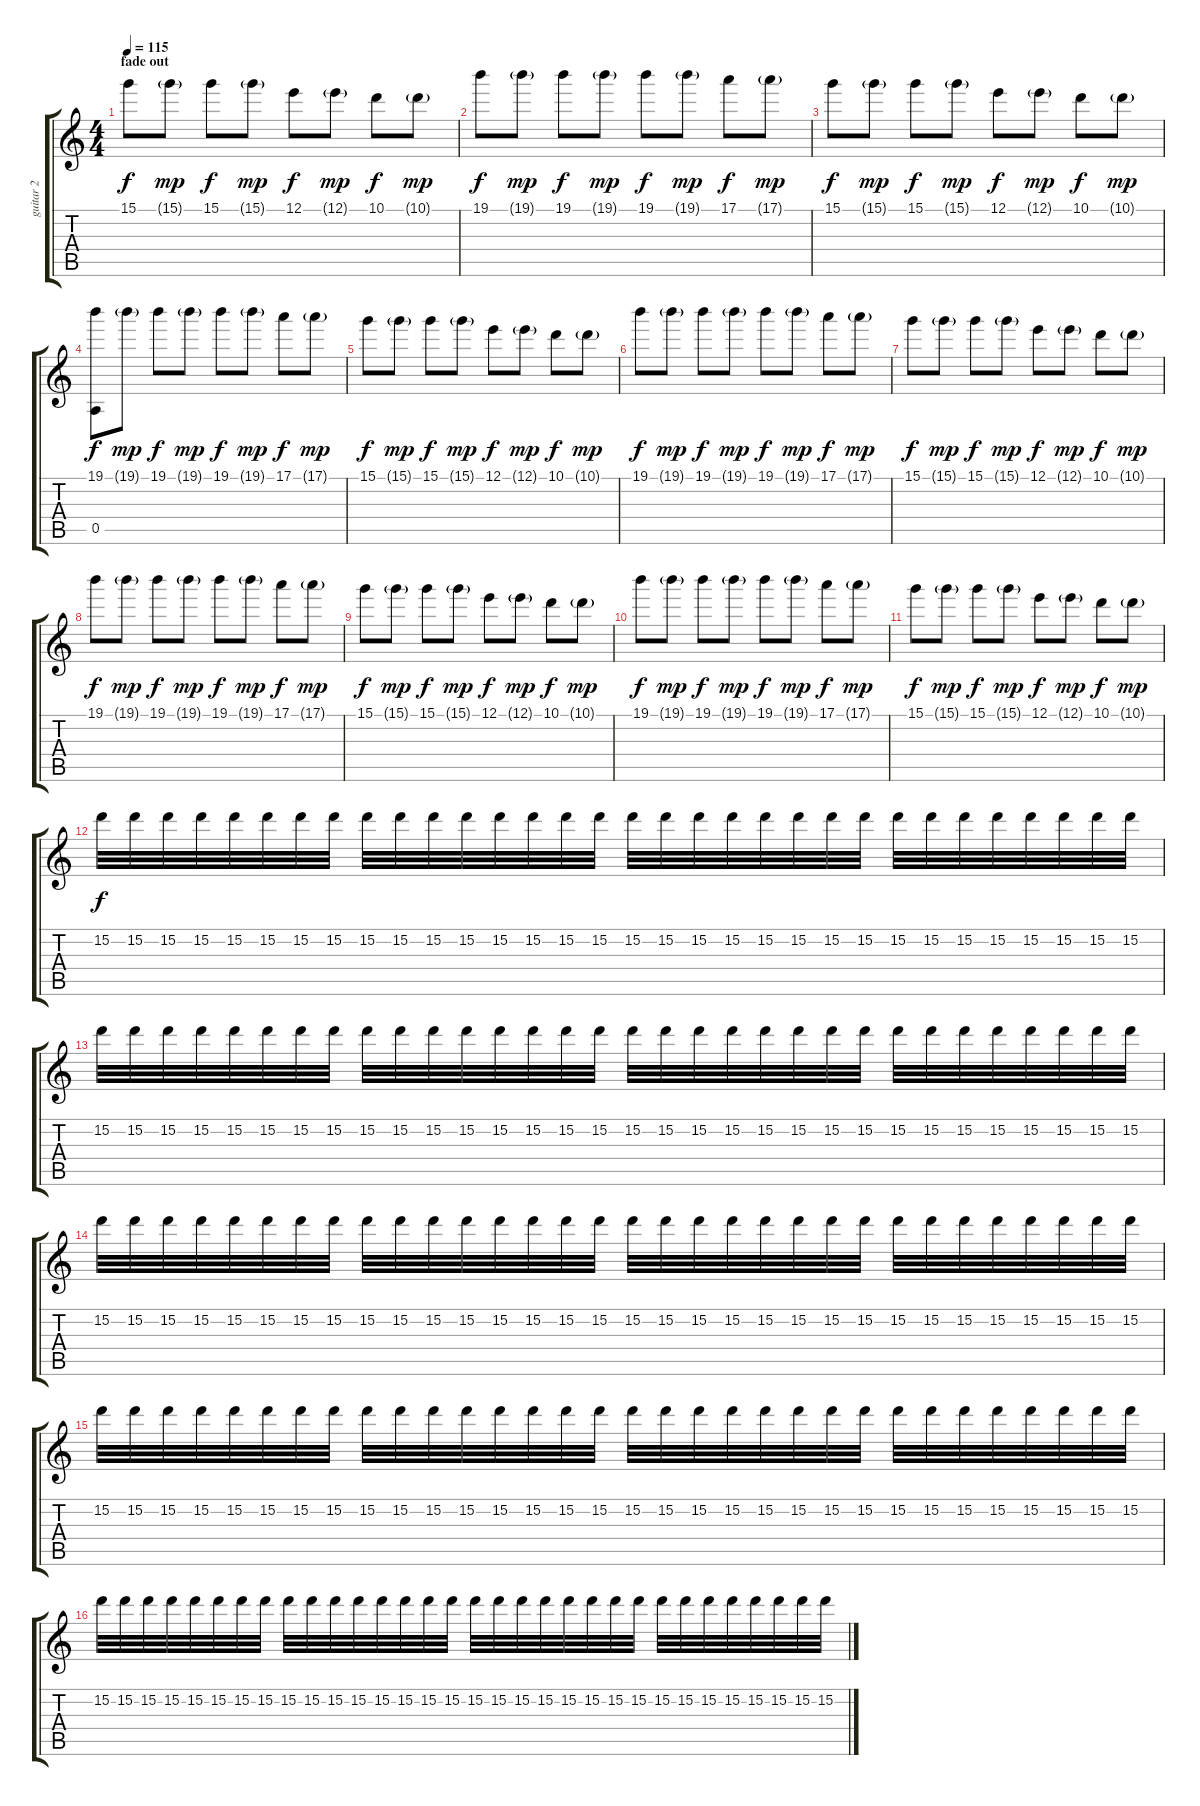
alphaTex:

\track ("guitar 2" "guitar 2") {instrument distortionguitar}
\staff {score tabs}
\tuning (E4 B3 G3 D3 A2 E2) {hide}
\ts (4 4)
\section ("" "fade out")
\tempo 115
\clef g2
\ks c
15.1.8{dy f} 15.1{g}.8{dy mp} 15.1.8{dy f} 15.1{g}.8{dy mp} 12.1.8{dy f} 12.1{g}.8{dy mp} 10.1.8{dy f} 10.1{g}.8{dy mp} |
19.1.8{dy f} 19.1{g}.8{dy mp} 19.1.8{dy f} 19.1{g}.8{dy mp} 19.1.8{dy f} 19.1{g}.8{dy mp} 17.1.8{dy f} 17.1{g}.8{dy mp} |
15.1.8{dy f} 15.1{g}.8{dy mp} 15.1.8{dy f} 15.1{g}.8{dy mp} 12.1.8{dy f} 12.1{g}.8{dy mp} 10.1.8{dy f} 10.1{g}.8{dy mp} |
(19.1 0.5).8{dy f balance 16} 19.1{g}.8{dy mp} 19.1.8{dy f} 19.1{g}.8{dy mp} 19.1.8{dy f} 19.1{g}.8{dy mp} 17.1.8{dy f} 17.1{g}.8{dy mp} |
15.1.8{dy f} 15.1{g}.8{dy mp} 15.1.8{dy f} 15.1{g}.8{dy mp} 12.1.8{dy f} 12.1{g}.8{dy mp} 10.1.8{dy f} 10.1{g}.8{dy mp} |
19.1.8{dy f} 19.1{g}.8{dy mp} 19.1.8{dy f} 19.1{g}.8{dy mp} 19.1.8{dy f} 19.1{g}.8{dy mp} 17.1.8{dy f} 17.1{g}.8{dy mp} |
15.1.8{dy f} 15.1{g}.8{dy mp} 15.1.8{dy f} 15.1{g}.8{dy mp} 12.1.8{dy f} 12.1{g}.8{dy mp} 10.1.8{dy f} 10.1{g}.8{dy mp} |
19.1.8{dy f} 19.1{g}.8{dy mp} 19.1.8{dy f} 19.1{g}.8{dy mp} 19.1.8{dy f} 19.1{g}.8{dy mp} 17.1.8{dy f} 17.1{g}.8{dy mp} |
15.1.8{dy f} 15.1{g}.8{dy mp} 15.1.8{dy f} 15.1{g}.8{dy mp} 12.1.8{dy f} 12.1{g}.8{dy mp} 10.1.8{dy f} 10.1{g}.8{dy mp} |
19.1.8{dy f} 19.1{g}.8{dy mp} 19.1.8{dy f} 19.1{g}.8{dy mp} 19.1.8{dy f} 19.1{g}.8{dy mp} 17.1.8{dy f} 17.1{g}.8{dy mp} |
15.1.8{dy f} 15.1{g}.8{dy mp} 15.1.8{dy f} 15.1{g}.8{dy mp} 12.1.8{dy f} 12.1{g}.8{dy mp} 10.1.8{dy f} 10.1{g}.8{dy mp} |
15.2.32{dy f volume 0} 15.2.32{volume 13} 15.2.32 15.2.32 15.2.32 15.2.32 15.2.32 15.2.32 15.2.32 15.2.32 15.2.32 15.2.32 15.2.32 15.2.32 15.2.32 15.2.32 15.2.32 15.2.32 15.2.32 15.2.32 15.2.32 15.2.32 15.2.32 15.2.32 15.2.32 15.2.32 15.2.32 15.2.32 15.2.32 15.2.32 15.2.32 15.2.32 |
15.2.32 15.2.32 15.2.32 15.2.32 15.2.32 15.2.32 15.2.32 15.2.32 15.2.32 15.2.32 15.2.32 15.2.32 15.2.32 15.2.32 15.2.32 15.2.32 15.2.32 15.2.32 15.2.32 15.2.32 15.2.32 15.2.32 15.2.32 15.2.32 15.2.32 15.2.32 15.2.32 15.2.32 15.2.32 15.2.32 15.2.32 15.2.32 |
15.2.32 15.2.32 15.2.32 15.2.32 15.2.32 15.2.32 15.2.32 15.2.32 15.2.32 15.2.32 15.2.32 15.2.32 15.2.32 15.2.32 15.2.32 15.2.32 15.2.32 15.2.32 15.2.32 15.2.32 15.2.32 15.2.32 15.2.32 15.2.32 15.2.32 15.2.32 15.2.32 15.2.32 15.2.32 15.2.32 15.2.32 15.2.32 |
15.2.32 15.2.32 15.2.32 15.2.32 15.2.32 15.2.32 15.2.32 15.2.32 15.2.32 15.2.32 15.2.32 15.2.32 15.2.32 15.2.32 15.2.32 15.2.32 15.2.32 15.2.32 15.2.32 15.2.32 15.2.32 15.2.32 15.2.32 15.2.32 15.2.32 15.2.32 15.2.32 15.2.32 15.2.32 15.2.32 15.2.32 15.2.32 |
15.2.32 15.2.32 15.2.32 15.2.32 15.2.32 15.2.32 15.2.32 15.2.32 15.2.32 15.2.32 15.2.32 15.2.32 15.2.32 15.2.32 15.2.32 15.2.32 15.2.32 15.2.32 15.2.32 15.2.32 15.2.32 15.2.32 15.2.32 15.2.32 15.2.32 15.2.32 15.2.32 15.2.32 15.2.32 15.2.32 15.2.32 15.2.32
